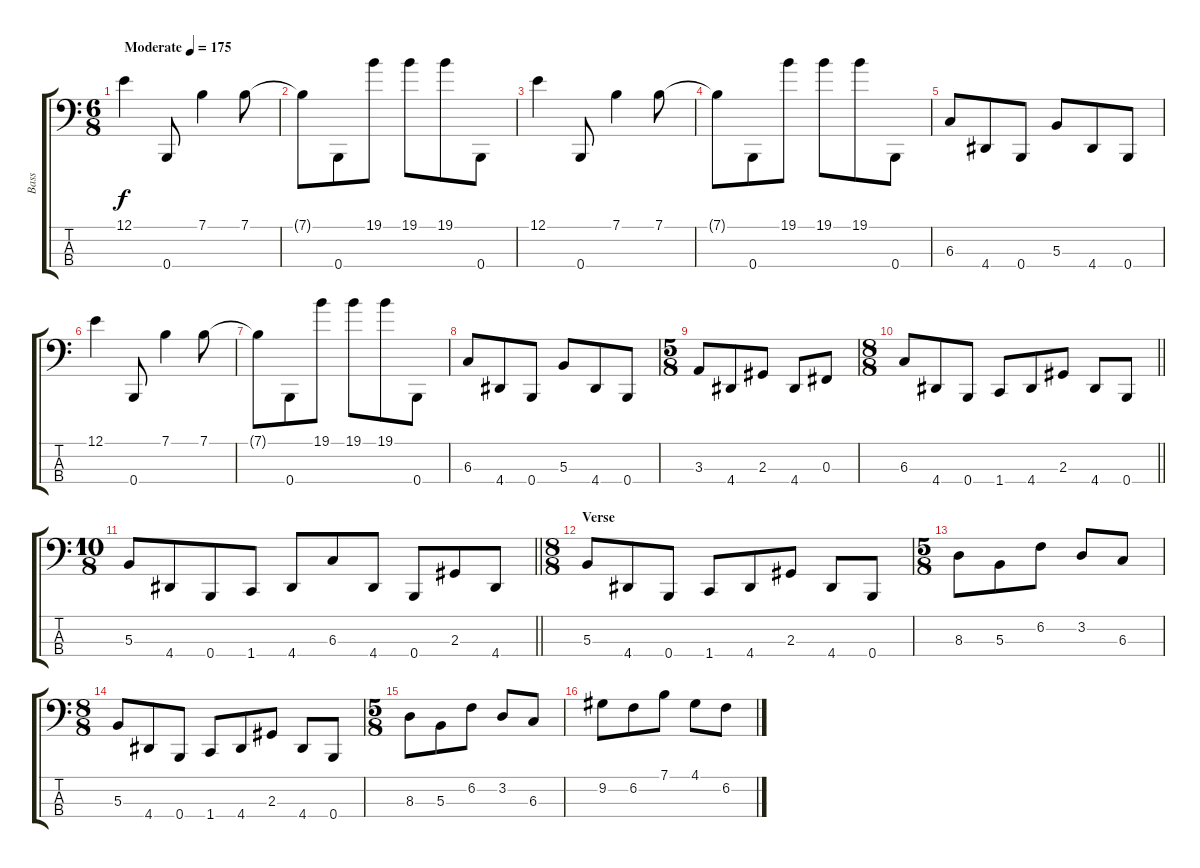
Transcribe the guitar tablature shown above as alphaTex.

\track ("Bass" "Bass") {instrument electricbasspick}
\staff {score tabs}
\tuning (E2 B1 Gb1 B0) {hide}
\ts (6 8)
\tempo (175 "Moderate")
\clef f4
\ks c
12.1.4{dy f instrument electricbasspick} 0.4.8 7.1.4 7.1.8 |
7.1{t}.8 0.4.8 19.1.8 19.1.8 19.1.8 0.4.8 |
12.1.4 0.4.8 7.1.4 7.1.8 |
7.1{t}.8 0.4.8 19.1.8 19.1.8 19.1.8 0.4.8 |
6.3.8 4.4.8 0.4.8 5.3.8 4.4.8 0.4.8 |
12.1.4 0.4.8 7.1.4 7.1.8 |
7.1{t}.8 0.4.8 19.1.8 19.1.8 19.1.8 0.4.8 |
6.3.8 4.4.8 0.4.8 5.3.8 4.4.8 0.4.8 |
\ts (5 8)
3.3.8 4.4.8 2.3.8 4.4.8 0.3.8 |
\ts (8 8)
\barLineRight lightlight
6.3.8 4.4.8 0.4.8 1.4.8 4.4.8 2.3.8 4.4.8 0.4.8 |
\ts (10 8)
\section ("" "")
\barLineRight lightlight
5.3.8 4.4.8 0.4.8 1.4.8 4.4.8 6.3.8 4.4.8 0.4.8 2.3.8 4.4.8 |
\ts (8 8)
\section ("" "Verse")
5.3.8 4.4.8 0.4.8 1.4.8 4.4.8 2.3.8 4.4.8 0.4.8 |
\ts (5 8)
8.3.8 5.3.8 6.2.8 3.2.8 6.3.8 |
\ts (8 8)
5.3.8 4.4.8 0.4.8 1.4.8 4.4.8 2.3.8 4.4.8 0.4.8 |
\ts (5 8)
8.3.8 5.3.8 6.2.8 3.2.8 6.3.8 |
9.2.8 6.2.8 7.1.8 4.1.8 6.2.8
